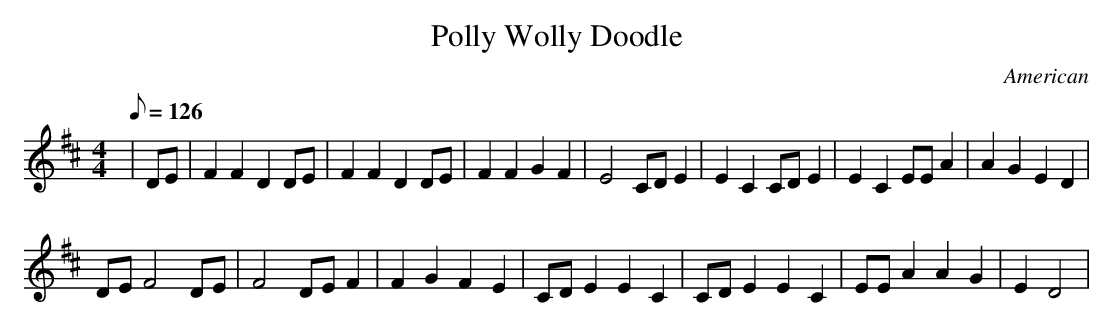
X:1
T:Polly Wolly Doodle
O:American
M:4/4
Q:126
K:D
|DE| F2 F2 D2 DE| F2 F2 D2 DE| F2 F2 G2 F2| E4 CD E2|\
E2 C2 CD E2| E2 C2 EE A2| A2 G2 E2 D2|
DE F4 DE| F4 DE F2| F2 G2 F2 E2| CD E2 E2 C2| CD E2 E2 C2| EE A2 A2 G2| E2 D4|
